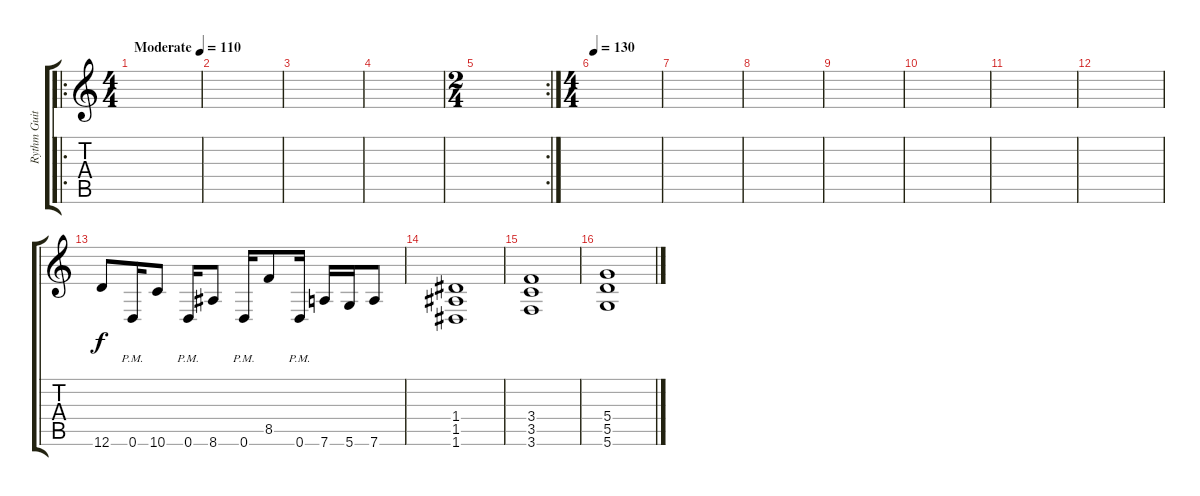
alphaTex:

\track ("Rythm Guitar" "Rythm Guit") {instrument distortionguitar}
\staff {score tabs}
\tuning (E4 B3 G3 D3 A2 D2) {hide}
\ro
\ts (4 4)
\tempo (110 "Moderate")
\clef g2
\ks c
|
|
|
|
\rc 2
\ts (2 4)
|
\ts (4 4)
\tempo 130
|
|
|
|
|
|
|
12.6.8 0.6{pm}.16 10.6.8 0.6{pm}.16 8.6.8 0.6{pm}.16 8.5.8 0.6{pm}.16 7.6.16 5.6.16 7.6.8 |
(1.4 1.5 1.6).1{volume 16} |
(3.4 3.5 3.6).1 |
(5.4 5.5 5.6).1
